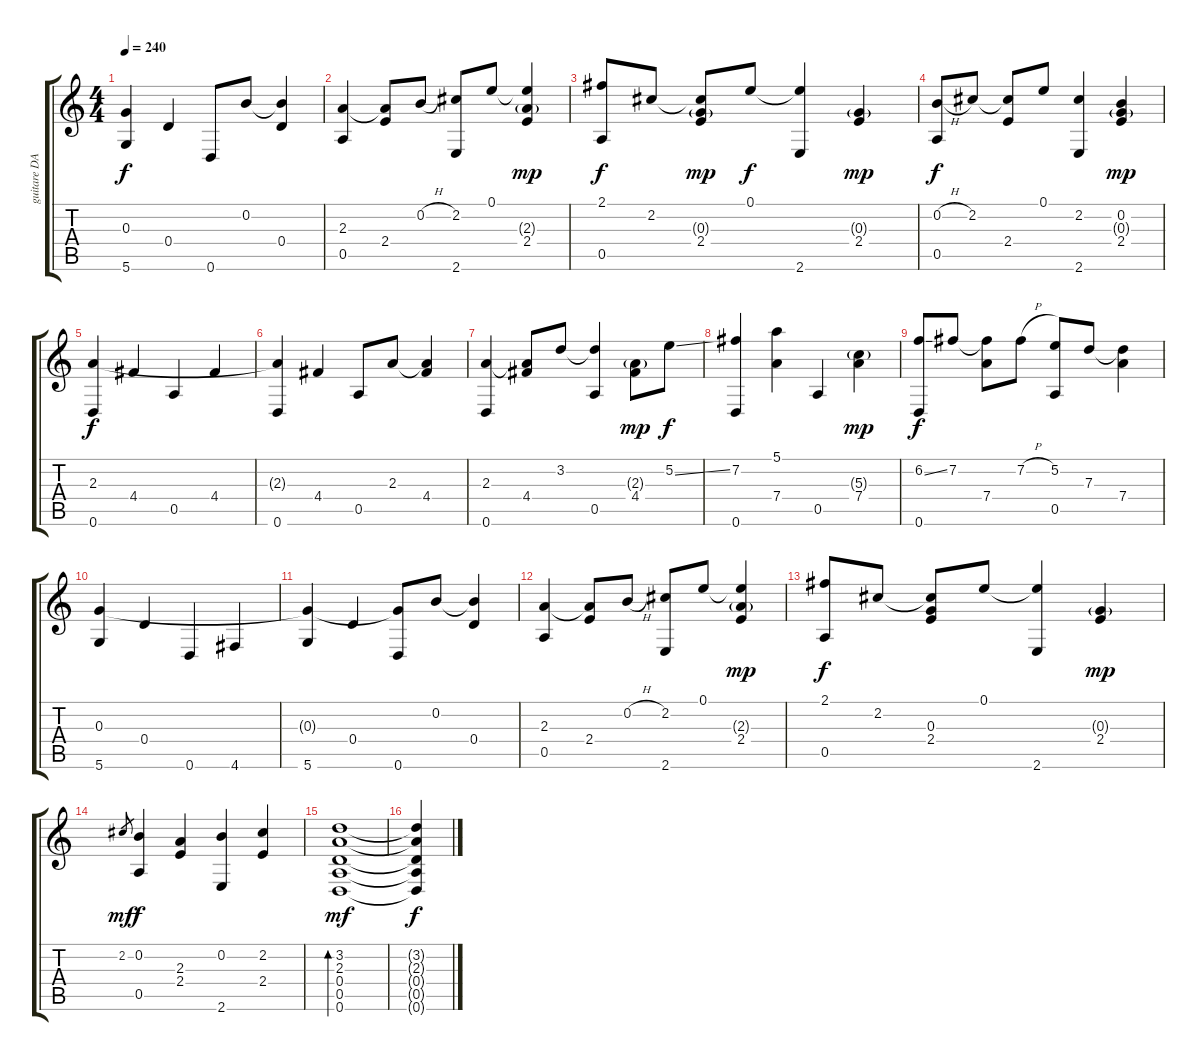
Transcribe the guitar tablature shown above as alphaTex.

\track ("guitare DADGBE" "guitare DA") {instrument electricguitarjazz}
\staff {score tabs}
\tuning (E4 B3 G3 D3 A2 D2) {hide}
\ts (4 4)
\tempo 240
\clef g2
\ks c
(0.3{t} 5.6).4{dy f} 0.4.4 0.6.8 0.2.8 (0.2{t} 0.4).4 |
(2.3 0.5).4 (2.3{t} 2.4).8 0.2{h}.8 (2.2 2.6).8 0.1.8 (0.1{t} 2.3{g} 2.4).4{dy mp} |
(2.1 0.5).8{dy f} 2.2.8 (2.2{t} 0.3{g} 2.4).8{dy mp} 0.1.8{dy f} (0.1{t} 2.6).4 (0.3{g} 2.4).4{dy mp} |
(0.2{h} 0.5).8{dy f} 2.2.8 (2.2{t} 2.4).8 0.1.8 (2.2 2.6).4 (0.2 0.3{g} 2.4).4{dy mp} |
(2.3 0.6).4{dy f} 4.4.4 0.5.4 4.4.4 |
(2.3{t} 0.6).4 4.4.4 0.5.8 2.3.8 (2.3{t} 4.4).4 |
(2.3 0.6).4 (2.3{t} 4.4).8 3.2.8 (3.2{t} 0.5).4 (2.3{g} 4.4).8{dy mp} 5.2{ss}.8{dy f} |
(7.2 0.6).4 (5.1 7.4).4 0.5.4 (5.3{g} 7.4).4{dy mp} |
(6.2{ss} 0.6).8{dy f} 7.2.8 (7.2{t} 7.4).8 7.2{h}.8 (5.2 0.5).8 7.3.8 (7.3{t} 7.4).4 |
(0.3 5.6).4 0.4.4 0.6.4 4.6.4 |
(0.3{t} 5.6).4 0.4.4 (0.3{t} 0.6).8 0.2.8 (0.2{t} 0.4).4 |
(2.3 0.5).4 (2.3{t} 2.4).8 0.2{h}.8 (2.2 2.6).8 0.1.8 (0.1{t} 2.3{g} 2.4).4{dy mp} |
(2.1 0.5).8{dy f} 2.2.8 (2.2{t} 0.3 2.4).8 0.1.8 (0.1{t} 2.6).4 (0.3{g} 2.4).4{dy mp} |
2.2.8{gr dy mf} (0.2 0.5).4{dy f} (2.3 2.4).4 (0.2 2.6).4 (2.2 2.4).4 |
(3.2 2.3 0.4 0.5 0.6).1{bd 480 dy mf} |
(3.2{t} 2.3{t} 0.4{t} 0.5{t} 0.6{t}).4{dy f}
